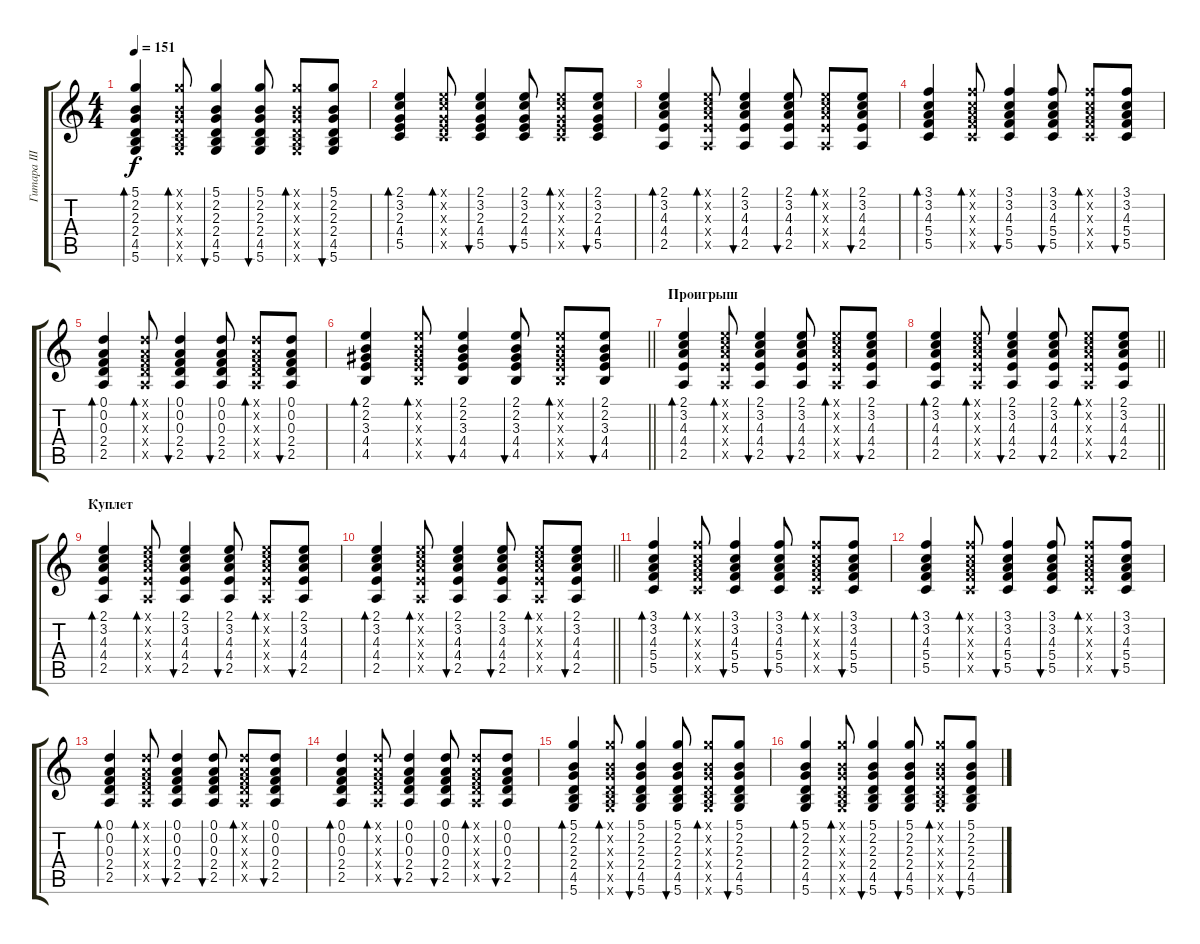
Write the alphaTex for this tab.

\track ("Гитара III п" "Гитара III") {instrument acousticguitarsteel}
\staff {score tabs}
\tuning (D4 A3 F3 C3 G2 D2) {hide}
\ts (4 4)
\tempo 151
\clef g2
\ks c
(5.1 2.2 2.3 2.4 4.5 5.6).4{bd 60 dy f} (5.1{x} 2.2{x} 2.3{x} 2.4{x} 4.5{x} 5.6{x}).8{bd 60} (5.1 2.2 2.3 2.4 4.5 5.6).4{bu 60} (5.1 2.2 2.3 2.4 4.5 5.6).8{bu 60} (5.1{x} 2.2{x} 2.3{x} 2.4{x} 4.5{x} 5.6{x}).8{bd 60} (5.1 2.2 2.3 2.4 4.5 5.6).8{bu 60} |
(2.1 3.2 2.3 4.4 5.5).4{bd 60} (2.1{x} 3.2{x} 2.3{x} 4.4{x} 5.5{x}).8{bd 60} (2.1 3.2 2.3 4.4 5.5).4{bu 60} (2.1 3.2 2.3 4.4 5.5).8{bu 60} (2.1{x} 3.2{x} 2.3{x} 4.4{x} 5.5{x}).8{bd 60} (2.1 3.2 2.3 4.4 5.5).8{bu 60} |
(2.1 3.2 4.3 4.4 2.5).4{bd 60} (2.1{x} 3.2{x} 4.3{x} 4.4{x} 2.5{x}).8{bd 60} (2.1 3.2 4.3 4.4 2.5).4{bu 60} (2.1 3.2 4.3 4.4 2.5).8{bu 60} (2.1{x} 3.2{x} 4.3{x} 4.4{x} 2.5{x}).8{bd 60} (2.1 3.2 4.3 4.4 2.5).8{bu 60} |
(3.1 3.2 4.3 5.4 5.5).4{bd 60} (3.1{x} 3.2{x} 4.3{x} 5.4{x} 5.5{x}).8{bd 60} (3.1 3.2 4.3 5.4 5.5).4{bu 60} (3.1 3.2 4.3 5.4 5.5).8{bu 60} (3.1{x} 3.2{x} 4.3{x} 5.4{x} 5.5{x}).8{bd 60} (3.1 3.2 4.3 5.4 5.5).8{bu 60} |
(0.1 0.2 0.3 2.4 2.5).4{bd 60} (0.1{x} 0.2{x} 0.3{x} 2.4{x} 2.5{x}).8{bd 60} (0.1 0.2 0.3 2.4 2.5).4{bu 60} (0.1 0.2 0.3 2.4 2.5).8{bu 60} (0.1{x} 0.2{x} 0.3{x} 2.4{x} 2.5{x}).8{bd 60} (0.1 0.2 0.3 2.4 2.5).8{bu 60} |
\barLineRight lightlight
(2.1 2.2 3.3 4.4 4.5).4{bd 60} (2.1{x} 2.2{x} 3.3{x} 4.4{x} 4.5{x}).8{bd 60} (2.1 2.2 3.3 4.4 4.5).4{bu 60} (2.1 2.2 3.3 4.4 4.5).8{bu 60} (2.1{x} 2.2{x} 3.3{x} 4.4{x} 4.5{x}).8{bd 60} (2.1 2.2 3.3 4.4 4.5).8{bu 60} |
\section ("" "Проигрыш")
(2.1 3.2 4.3 4.4 2.5).4{bd 60} (2.1{x} 3.2{x} 4.3{x} 4.4{x} 2.5{x}).8{bd 60} (2.1 3.2 4.3 4.4 2.5).4{bu 60} (2.1 3.2 4.3 4.4 2.5).8{bu 60} (2.1{x} 3.2{x} 4.3{x} 4.4{x} 2.5{x}).8{bd 60} (2.1 3.2 4.3 4.4 2.5).8{bu 60} |
\barLineRight lightlight
(2.1 3.2 4.3 4.4 2.5).4{bd 60} (2.1{x} 3.2{x} 4.3{x} 4.4{x} 2.5{x}).8{bd 60} (2.1 3.2 4.3 4.4 2.5).4{bu 60} (2.1 3.2 4.3 4.4 2.5).8{bu 60} (2.1{x} 3.2{x} 4.3{x} 4.4{x} 2.5{x}).8{bd 60} (2.1 3.2 4.3 4.4 2.5).8{bu 60} |
\section ("" "Куплет")
(2.1 3.2 4.3 4.4 2.5).4{bd 60} (2.1{x} 3.2{x} 4.3{x} 4.4{x} 2.5{x}).8{bd 60} (2.1 3.2 4.3 4.4 2.5).4{bu 60} (2.1 3.2 4.3 4.4 2.5).8{bu 60} (2.1{x} 3.2{x} 4.3{x} 4.4{x} 2.5{x}).8{bd 60} (2.1 3.2 4.3 4.4 2.5).8{bu 60} |
\barLineRight lightlight
(2.1 3.2 4.3 4.4 2.5).4{bd 60} (2.1{x} 3.2{x} 4.3{x} 4.4{x} 2.5{x}).8{bd 60} (2.1 3.2 4.3 4.4 2.5).4{bu 60} (2.1 3.2 4.3 4.4 2.5).8{bu 60} (2.1{x} 3.2{x} 4.3{x} 4.4{x} 2.5{x}).8{bd 60} (2.1 3.2 4.3 4.4 2.5).8{bu 60} |
(3.1 3.2 4.3 5.4 5.5).4{bd 60} (3.1{x} 3.2{x} 4.3{x} 5.4{x} 5.5{x}).8{bd 60} (3.1 3.2 4.3 5.4 5.5).4{bu 60} (3.1 3.2 4.3 5.4 5.5).8{bu 60} (3.1{x} 3.2{x} 4.3{x} 5.4{x} 5.5{x}).8{bd 60} (3.1 3.2 4.3 5.4 5.5).8{bu 60} |
(3.1 3.2 4.3 5.4 5.5).4{bd 60} (3.1{x} 3.2{x} 4.3{x} 5.4{x} 5.5{x}).8{bd 60} (3.1 3.2 4.3 5.4 5.5).4{bu 60} (3.1 3.2 4.3 5.4 5.5).8{bu 60} (3.1{x} 3.2{x} 4.3{x} 5.4{x} 5.5{x}).8{bd 60} (3.1 3.2 4.3 5.4 5.5).8{bu 60} |
(0.1 0.2 0.3 2.4 2.5).4{bd 60} (0.1{x} 0.2{x} 0.3{x} 2.4{x} 2.5{x}).8{bd 60} (0.1 0.2 0.3 2.4 2.5).4{bu 60} (0.1 0.2 0.3 2.4 2.5).8{bu 60} (0.1{x} 0.2{x} 0.3{x} 2.4{x} 2.5{x}).8{bd 60} (0.1 0.2 0.3 2.4 2.5).8{bu 60} |
(0.1 0.2 0.3 2.4 2.5).4{bd 60} (0.1{x} 0.2{x} 0.3{x} 2.4{x} 2.5{x}).8{bd 60} (0.1 0.2 0.3 2.4 2.5).4{bu 60} (0.1 0.2 0.3 2.4 2.5).8{bu 60} (0.1{x} 0.2{x} 0.3{x} 2.4{x} 2.5{x}).8{bd 60} (0.1 0.2 0.3 2.4 2.5).8{bu 60} |
(5.1 2.2 2.3 2.4 4.5 5.6).4{bd 60} (5.1{x} 2.2{x} 2.3{x} 2.4{x} 4.5{x} 5.6{x}).8{bd 60} (5.1 2.2 2.3 2.4 4.5 5.6).4{bu 60} (5.1 2.2 2.3 2.4 4.5 5.6).8{bu 60} (5.1{x} 2.2{x} 2.3{x} 2.4{x} 4.5{x} 5.6{x}).8{bd 60} (5.1 2.2 2.3 2.4 4.5 5.6).8{bu 60} |
(5.1 2.2 2.3 2.4 4.5 5.6).4{bd 60} (5.1{x} 2.2{x} 2.3{x} 2.4{x} 4.5{x} 5.6{x}).8{bd 60} (5.1 2.2 2.3 2.4 4.5 5.6).4{bu 60} (5.1 2.2 2.3 2.4 4.5 5.6).8{bu 60} (5.1{x} 2.2{x} 2.3{x} 2.4{x} 4.5{x} 5.6{x}).8{bd 60} (5.1 2.2 2.3 2.4 4.5 5.6).8{bu 60}
